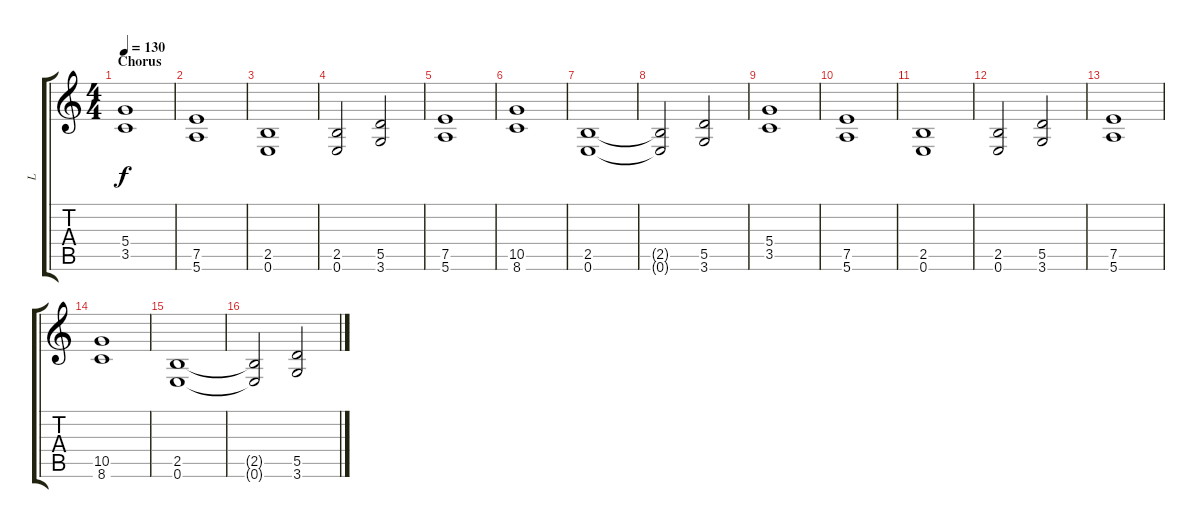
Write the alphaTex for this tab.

\track ("L" "L") {instrument distortionguitar}
\staff {score tabs}
\tuning (E4 B3 G3 D3 A2 E2) {hide}
\ts (4 4)
\section ("" "Chorus")
\tempo 130
\clef g2
\ks c
(5.4 3.5).1{dy f instrument distortionguitar} |
(7.5 5.6).1 |
(2.5 0.6).1 |
(2.5 0.6).2 (5.5 3.6).2 |
(7.5 5.6).1 |
(10.5 8.6).1 |
(2.5 0.6).1 |
(2.5{t} 0.6{t}).2 (5.5 3.6).2 |
(5.4 3.5).1{instrument distortionguitar} |
(7.5 5.6).1 |
(2.5 0.6).1 |
(2.5 0.6).2 (5.5 3.6).2 |
(7.5 5.6).1 |
(10.5 8.6).1 |
(2.5 0.6).1 |
(2.5{t} 0.6{t}).2 (5.5 3.6).2
